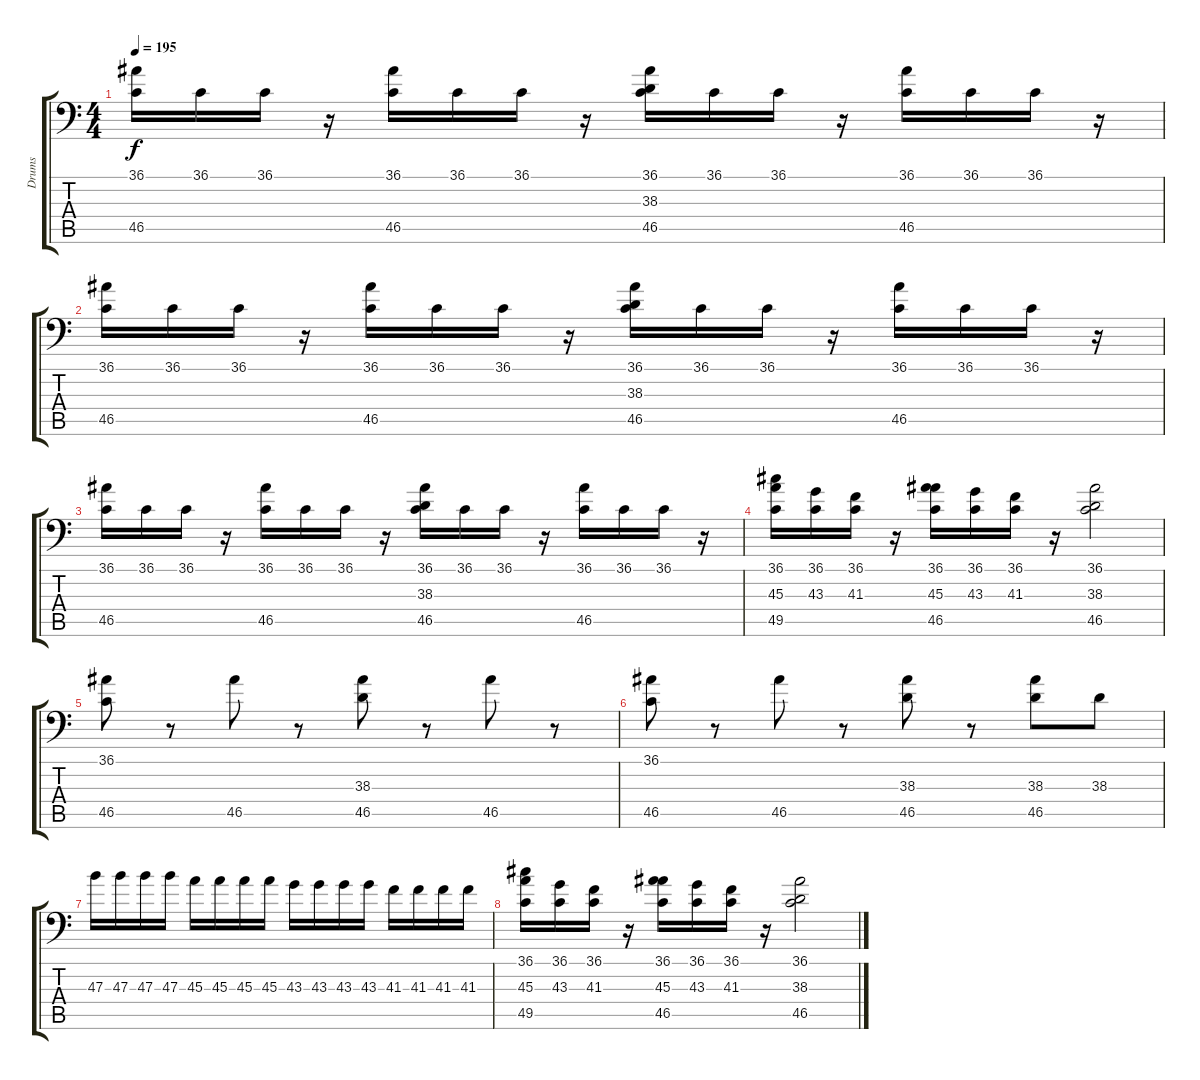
\track ("Drums" "Drums") {instrument acousticgrandpiano}
\staff {score tabs}
\tuning (C-1 C-1 C-1 C-1 C-1 C-1) {hide}
\ts (4 4)
\tempo 195
\clef f4
\ks c
(36.1 46.5).16{dy f} 36.1.16 36.1.16 r.16 (36.1 46.5).16 36.1.16 36.1.16 r.16 (36.1 38.3 46.5).16 36.1.16 36.1.16 r.16 (36.1 46.5).16 36.1.16 36.1.16 r.16 |
(36.1 46.5).16 36.1.16 36.1.16 r.16 (36.1 46.5).16 36.1.16 36.1.16 r.16 (36.1 38.3 46.5).16 36.1.16 36.1.16 r.16 (36.1 46.5).16 36.1.16 36.1.16 r.16 |
(36.1 46.5).16 36.1.16 36.1.16 r.16 (36.1 46.5).16 36.1.16 36.1.16 r.16 (36.1 38.3 46.5).16 36.1.16 36.1.16 r.16 (36.1 46.5).16 36.1.16 36.1.16 r.16 |
(36.1 45.3 49.5).16 (36.1 43.3).16 (36.1 41.3).16 r.16 (36.1 45.3 46.5).16 (36.1 43.3).16 (36.1 41.3).16 r.16 (36.1 38.3 46.5).2 |
(36.1 46.5).8 r.8 46.5.8 r.8 (38.3 46.5).8 r.8 46.5.8 r.8 |
(36.1 46.5).8 r.8 46.5.8 r.8 (38.3 46.5).8 r.8 (38.3 46.5).8 38.3.8 |
47.3.16 47.3.16 47.3.16 47.3.16 45.3.16 45.3.16 45.3.16 45.3.16 43.3.16 43.3.16 43.3.16 43.3.16 41.3.16 41.3.16 41.3.16 41.3.16 |
(36.1 45.3 49.5).16 (36.1 43.3).16 (36.1 41.3).16 r.16 (36.1 45.3 46.5).16 (36.1 43.3).16 (36.1 41.3).16 r.16 (36.1 38.3 46.5).2
